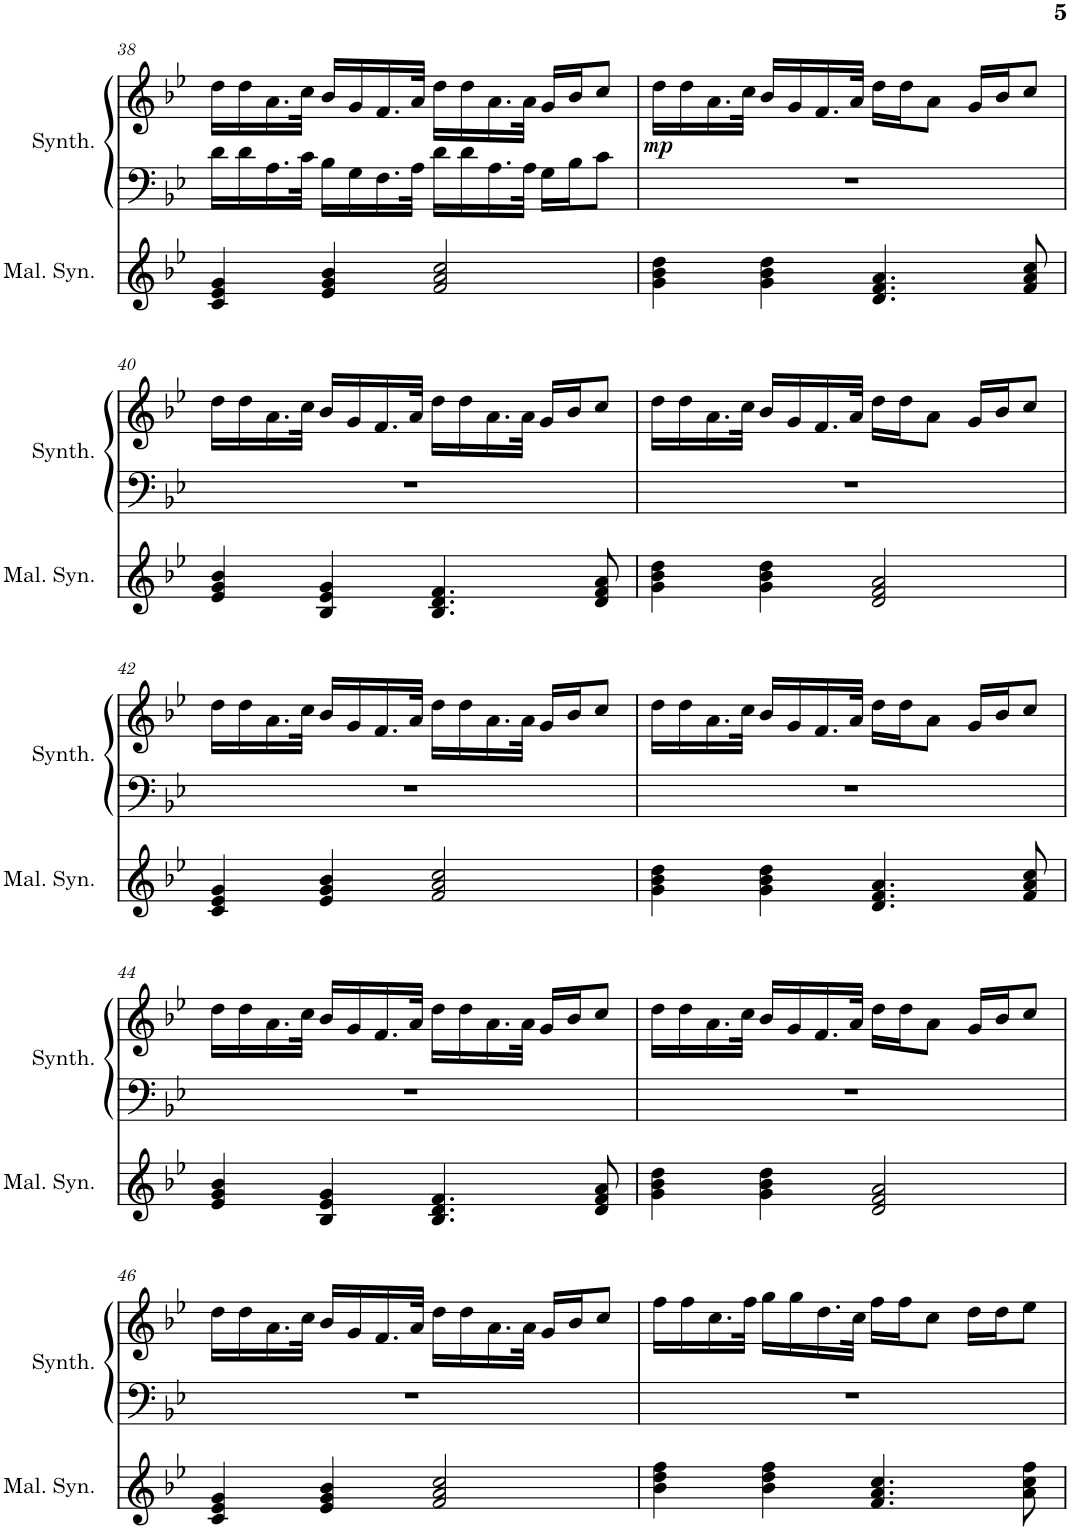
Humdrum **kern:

**kern	**kern	**kern	**dynam
*part2	*part1	*part1	*part1
*staff3	*staff2	*staff1	*staff1/2
*I"Mallet Synthesiser	*I"Choir Synthesiser	*	*
*I'Mal. Syn.	*I'Synth.	*	*
!!LO:PB:g=z
*clefG2	*clefF4	*clefG2	*
*k[b-e-]	*k[b-e-]	*k[b-e-]	*
*M4/4	*M4/4	*M4/4	*
=38	=38	=38	=38
4c/ 4e-/ 4g/	16d\LL	16dd\LL	.
.	16d\	16dd\	.
.	16.A\	16.a\	.
.	32c\JJk	32cc\JJk	.
4e-/ 4g/ 4b-/	16B-\LL	16b-/LL	.
.	16G\	16g/	.
.	16.F\	16.f/	.
.	32A\JJk	32a/JJk	.
2f/ 2a/ 2cc/	16d\LL	16dd\LL	.
.	16d\	16dd\	.
.	16.A\	16.a\	.
.	32A\JJk	32a\JJk	.
.	16G\LL	16g/LL	.
.	16B-\J	16b-/J	.
.	8c\J	8cc/J	.
=39	=39	=39	=39
!	!	!	!LO:DY:b
4g\ 4b-\ 4dd\	1r	16dd\LL	mp
.	.	16dd\	.
.	.	16.a\	.
.	.	32cc\JJk	.
4g\ 4b-\ 4dd\	.	16b-/LL	.
.	.	16g/	.
.	.	16.f/	.
.	.	32a/JJk	.
4.d/ 4.f/ 4.a/	.	16dd\LL	.
.	.	16dd\J	.
.	.	8a\J	.
.	.	16g/LL	.
.	.	16b-/J	.
8f/ 8a/ 8cc/	.	8cc/J	.
!!LO:LB:g=z
=40	=40	=40	=40
4e-/ 4g/ 4b-/	1r	16dd\LL	.
.	.	16dd\	.
.	.	16.a\	.
.	.	32cc\JJk	.
4B-/ 4e-/ 4g/	.	16b-/LL	.
.	.	16g/	.
.	.	16.f/	.
.	.	32a/JJk	.
4.B-/ 4.d/ 4.f/	.	16dd\LL	.
.	.	16dd\	.
.	.	16.a\	.
.	.	32a\JJk	.
.	.	16g/LL	.
.	.	16b-/J	.
8d/ 8f/ 8a/	.	8cc/J	.
=41	=41	=41	=41
4g\ 4b-\ 4dd\	1r	16dd\LL	.
.	.	16dd\	.
.	.	16.a\	.
.	.	32cc\JJk	.
4g\ 4b-\ 4dd\	.	16b-/LL	.
.	.	16g/	.
.	.	16.f/	.
.	.	32a/JJk	.
2d/ 2f/ 2a/	.	16dd\LL	.
.	.	16dd\J	.
.	.	8a\J	.
.	.	16g/LL	.
.	.	16b-/J	.
.	.	8cc/J	.
!!LO:LB:g=z
=42	=42	=42	=42
4c/ 4e-/ 4g/	1r	16dd\LL	.
.	.	16dd\	.
.	.	16.a\	.
.	.	32cc\JJk	.
4e-/ 4g/ 4b-/	.	16b-/LL	.
.	.	16g/	.
.	.	16.f/	.
.	.	32a/JJk	.
2f/ 2a/ 2cc/	.	16dd\LL	.
.	.	16dd\	.
.	.	16.a\	.
.	.	32a\JJk	.
.	.	16g/LL	.
.	.	16b-/J	.
.	.	8cc/J	.
=43	=43	=43	=43
4g\ 4b-\ 4dd\	1r	16dd\LL	.
.	.	16dd\	.
.	.	16.a\	.
.	.	32cc\JJk	.
4g\ 4b-\ 4dd\	.	16b-/LL	.
.	.	16g/	.
.	.	16.f/	.
.	.	32a/JJk	.
4.d/ 4.f/ 4.a/	.	16dd\LL	.
.	.	16dd\J	.
.	.	8a\J	.
.	.	16g/LL	.
.	.	16b-/J	.
8f/ 8a/ 8cc/	.	8cc/J	.
!!LO:LB:g=z
=44	=44	=44	=44
4e-/ 4g/ 4b-/	1r	16dd\LL	.
.	.	16dd\	.
.	.	16.a\	.
.	.	32cc\JJk	.
4B-/ 4e-/ 4g/	.	16b-/LL	.
.	.	16g/	.
.	.	16.f/	.
.	.	32a/JJk	.
4.B-/ 4.d/ 4.f/	.	16dd\LL	.
.	.	16dd\	.
.	.	16.a\	.
.	.	32a\JJk	.
.	.	16g/LL	.
.	.	16b-/J	.
8d/ 8f/ 8a/	.	8cc/J	.
=45	=45	=45	=45
4g\ 4b-\ 4dd\	1r	16dd\LL	.
.	.	16dd\	.
.	.	16.a\	.
.	.	32cc\JJk	.
4g\ 4b-\ 4dd\	.	16b-/LL	.
.	.	16g/	.
.	.	16.f/	.
.	.	32a/JJk	.
2d/ 2f/ 2a/	.	16dd\LL	.
.	.	16dd\J	.
.	.	8a\J	.
.	.	16g/LL	.
.	.	16b-/J	.
.	.	8cc/J	.
!!LO:LB:g=z
=46	=46	=46	=46
4c/ 4e-/ 4g/	1r	16dd\LL	.
.	.	16dd\	.
.	.	16.a\	.
.	.	32cc\JJk	.
4e-/ 4g/ 4b-/	.	16b-/LL	.
.	.	16g/	.
.	.	16.f/	.
.	.	32a/JJk	.
2f/ 2a/ 2cc/	.	16dd\LL	.
.	.	16dd\	.
.	.	16.a\	.
.	.	32a\JJk	.
.	.	16g/LL	.
.	.	16b-/J	.
.	.	8cc/J	.
=47	=47	=47	=47
4b-\ 4dd\ 4ff\	1r	16ff\LL	.
.	.	16ff\	.
.	.	16.cc\	.
.	.	32ff\JJk	.
4b-\ 4dd\ 4ff\	.	16gg\LL	.
.	.	16gg\	.
.	.	16.dd\	.
.	.	32cc\JJk	.
4.f/ 4.a/ 4.cc/	.	16ff\LL	.
.	.	16ff\J	.
.	.	8cc\J	.
.	.	16dd\LL	.
.	.	16dd\J	.
8a\ 8cc\ 8ff\	.	8ee-\J	.
=	=	=	=
*-	*-	*-	*-
